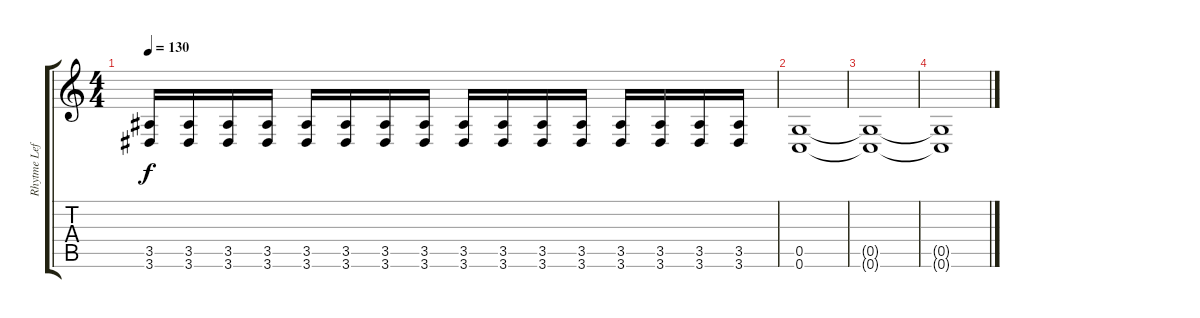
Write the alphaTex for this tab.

\track ("Rhytme Left" "Rhytme Lef") {instrument distortionguitar}
\staff {score tabs}
\tuning (D4 A3 F3 C3 G2 C2) {hide}
\ts (4 4)
\tempo 130
\clef g2
\ks c
(3.5 3.6).16{dy f} (3.5 3.6).16 (3.5 3.6).16 (3.5 3.6).16 (3.5 3.6).16 (3.5 3.6).16 (3.5 3.6).16 (3.5 3.6).16 (3.5 3.6).16 (3.5 3.6).16 (3.5 3.6).16 (3.5 3.6).16 (3.5 3.6).16 (3.5 3.6).16 (3.5 3.6).16 (3.5 3.6).16 |
(0.5 0.6).1 |
(0.5{t} 0.6{t}).1 |
(0.5{t} 0.6{t}).1
